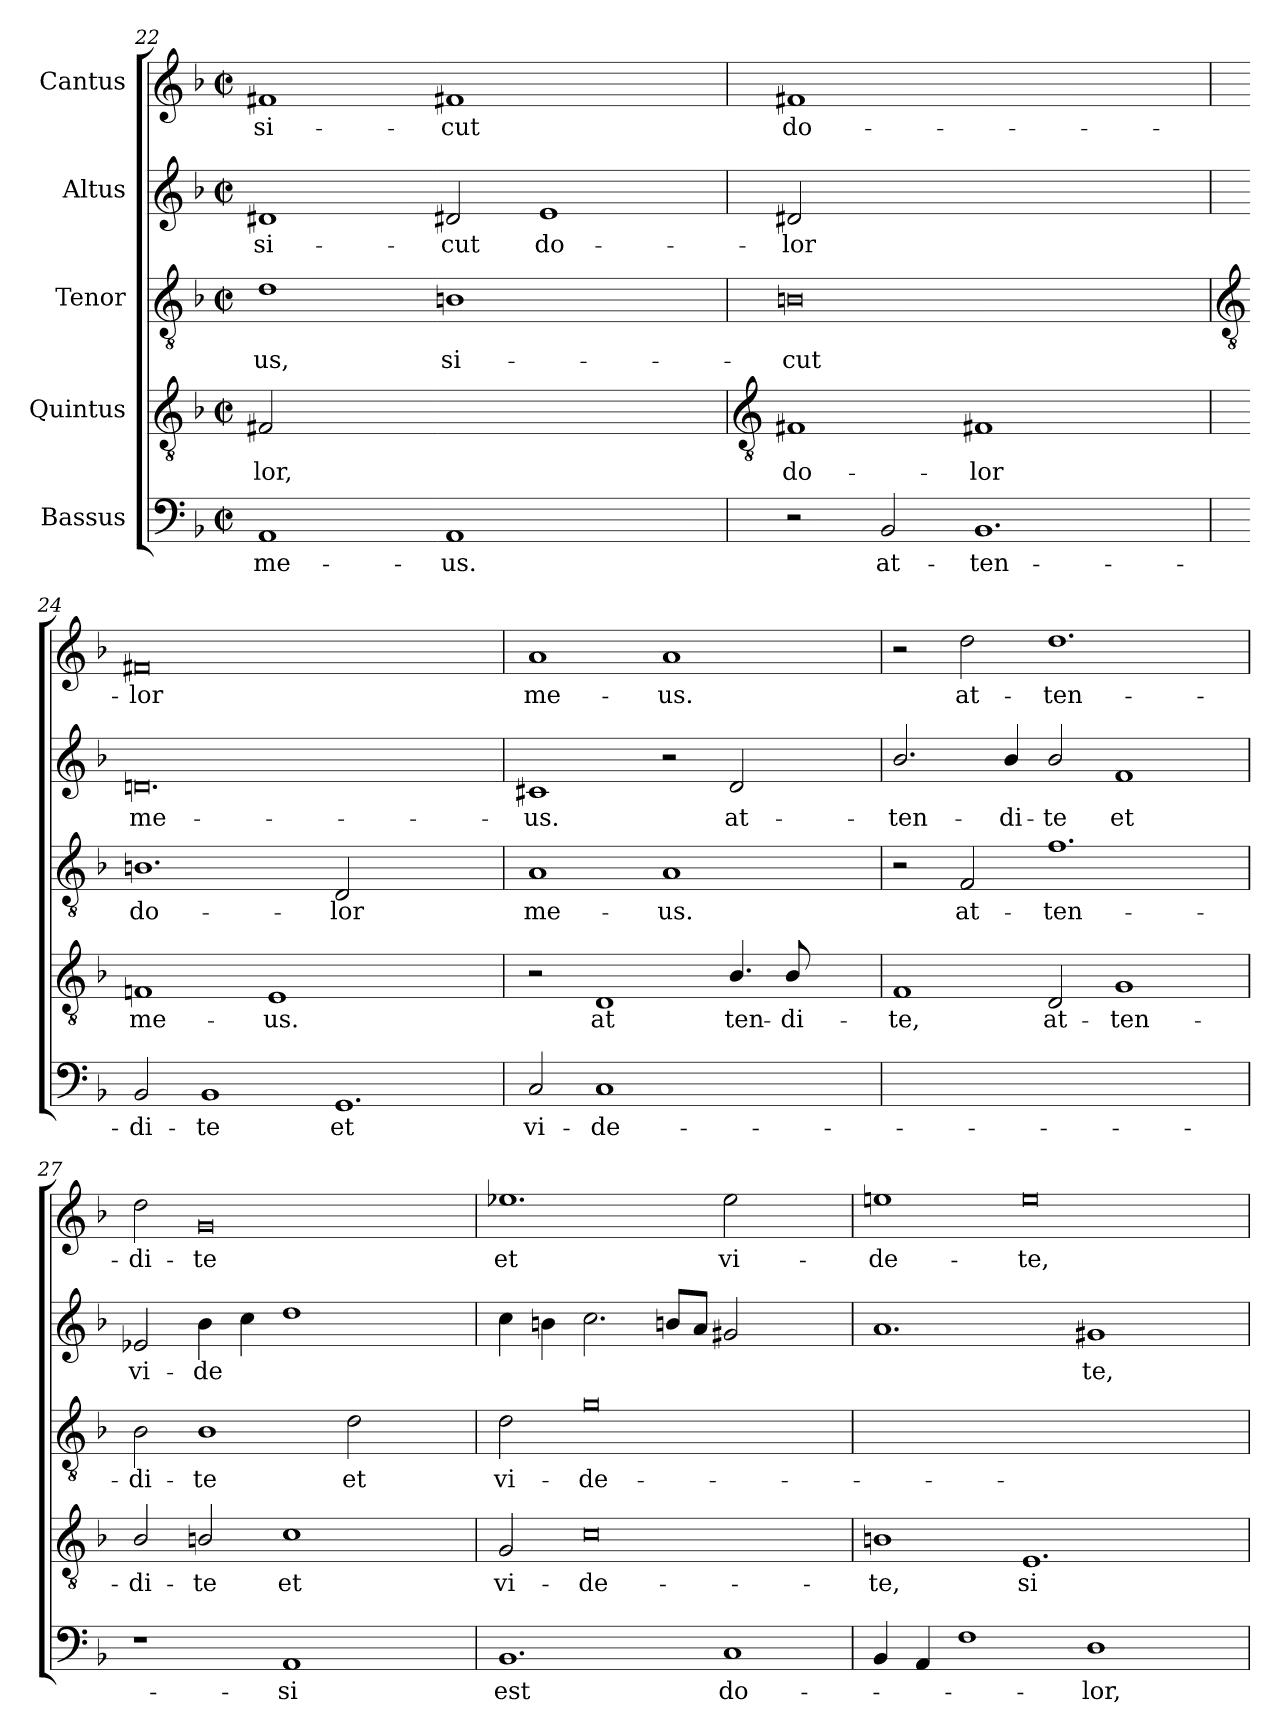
**kern	**text	**kern	**text	**kern	**text	**kern	**text	**kern	**text
*part5	*part5	*part4	*part4	*part3	*part3	*part2	*part2	*part1	*part1
*staff5	*staff5	*staff4	*staff4	*staff3	*staff3	*staff2	*staff2	*staff1	*staff1
*I"Bassus	*	*I"Quintus	*	*I"Tenor	*	*I"Altus	*	*I"Cantus	*
*clefF4	*	*clefGv2	*	*clefGv2	*	*clefG2	*	*clefG2	*
*k[b-]	*	*k[b-]	*	*k[b-]	*	*k[b-]	*	*k[b-]	*
*F:	*	*F:	*	*F:	*	*F:	*	*F:	*
*M4/2	*	*M4/2	*	*M4/2	*	*M4/2	*	*M4/2	*
*met(c|)	*	*met(c|)	*	*met(c|)	*	*met(c|)	*	*met(c|)	*
=22	=22	=22	=22	=22	=22	=22	=22	=22	=22
!	!LO:LY:b	!	!LO:LY:b	!	!LO:LY:b	!	!LO:LY:b	!	!LO:LY:b
1AA	me-	2F#X	-lor,	1d	-us,	1d#X	si-	1f#X	si-
.	.	0ryy	.	.	.	.	.	.	.
!	!LO:LY:b	!	!	!	!LO:LY:b	!	!LO:LY:b	!	!LO:LY:b
1AA	-us.	.	.	1Bn/	si-	2d#X	-cut	1f#X	-cut
!	!	!	!	!	!	!	!LO:LY:b	!	!
.	.	.	.	.	.	1e	do-	.	.
2ryy	.	.	.	2ryy	.	.	.	2ryy	.
!!LO:LB:g=z
=23	=23	=23	=23	=23	=23	=23	=23	=23	=23
*	*	*clefGv2	*	*	*	*	*	*	*
!	!	!	!LO:LY:b	!	!LO:LY:b	!	!LO:LY:b	!	!LO:LY:b
2r	.	1F#X	do-	0Bn/	-cut	2d#X	-lor	1f#X	do-
!	!LO:LY:b	!	!	!	!	!	!	!	!
2BB-	at-	.	.	.	.	0ryy	.	.	.
!	!LO:LY:b	!	!LO:LY:b	!	!	!	!	!	!
1.BB-	-ten-	1F#X	-lor	.	.	.	.	1.ryy	.
.	.	2ryy	.	2ryy	.	.	.	.	.
!!LO:LB:g=z
=24	=24	=24	=24	=24	=24	=24	=24	=24	=24
*	*	*	*	*clefGv2	*	*	*	*	*
!	!LO:LY:b	!	!LO:LY:b	!	!LO:LY:b	!	!LO:LY:b	!	!LO:LY:b
2BB-	-di-	1Fn	me-	1.Bn/	do-	0.dn	me-	0f#X	-lor
!	!LO:LY:b	!	!	!	!	!	!	!	!
1BB-	-te	.	.	.	.	.	.	.	.
!	!	!	!LO:LY:b	!	!	!	!	!	!
.	.	1E	-us.	.	.	.	.	.	.
!	!LO:LY:b	!	!	!	!LO:LY:b	!	!	!	!
1.GG	et	.	.	2D	-lor	.	.	.	.
.	.	1ryy	.	1ryy	.	.	.	1ryy	.
=25	=25	=25	=25	=25	=25	=25	=25	=25	=25
!	!LO:LY:b	!	!	!	!LO:LY:b	!	!LO:LY:b	!	!LO:LY:b
2C	vi-	2r	.	1A	me-	1c#X	-us.	1a	me-
!	!LO:LY:b	!	!LO:LY:b	!	!	!	!	!	!
1C	-de-	1D	at	.	.	.	.	.	.
!	!	!	!	!	!LO:LY:b	!	!	!	!LO:LY:b
.	.	.	.	1A	-us.	2r	.	1a	-us.
!	!LO:LY:b	!	!LO:LY:b	!	!	!	!LO:LY:b	!	!
[1Eyy	-te,	4.B-/	ten-	.	.	2d	at-	.	.
!	!	!	!LO:LY:b	!	!	!	!	!	!
.	.	8B-/	-di-	.	.	.	.	.	.
.	.	2ryy	.	2ryy	.	2ryy	.	2ryy	.
=26	=26	=26	=26	=26	=26	=26	=26	=26	=26
!	!	!	!LO:LY:b	!	!	!	!LO:LY:b	!	!
1.Eyy_	.	1F	-te,	2r	.	2.b-/	-ten-	2r	.
!	!	!	!	!	!LO:LY:b	!	!	!	!LO:LY:b
.	.	.	.	2F	at-	.	.	2dd	at-
!	!	!	!	!	!	!	!LO:LY:b	!	!
.	.	.	.	.	.	4b-/	-di-	.	.
!	!	!	!LO:LY:b	!	!LO:LY:b	!	!LO:LY:b	!	!LO:LY:b
.	.	2D	at-	1.f	-ten-	2b-/	-te	1.dd	-ten-
!	!	!	!LO:LY:b	!	!	!	!LO:LY:b	!	!
2Eyy]	.	1G	-ten-	.	.	1f	et	.	.
2ryy	.	.	.	.	.	.	.	.	.
=27	=27	=27	=27	=27	=27	=27	=27	=27	=27
!	!	!	!LO:LY:b	!	!LO:LY:b	!	!LO:LY:b	!	!LO:LY:b
1r	.	2B-/	-di-	2B-	-di-	2e-X	vi-	2dd	-di-
!	!	!	!LO:LY:b	!	!LO:LY:b	!	!LO:LY:b	!	!LO:LY:b
.	.	2Bn/	-te	1B-	-te	4b-	-de	0g	-te
.	.	.	.	.	.	4cc	.	.	.
!	!LO:LY:b	!	!LO:LY:b	!	!	!	!	!	!
1AA	si	1c	et	.	.	1dd	.	.	.
!	!	!	!	!	!LO:LY:b	!	!	!	!
.	.	.	.	2d	et	.	.	.	.
2ryy	.	2ryy	.	2ryy	.	2ryy	.	.	.
!!LO:LB:g=z
=28	=28	=28	=28	=28	=28	=28	=28	=28	=28
!	!LO:LY:b	!	!LO:LY:b	!	!LO:LY:b	!	!	!	!LO:LY:b
1.BB-	est	2G	vi-	2d	vi-	4cc	.	1.ee-X	et
.	.	.	.	.	.	4bn	.	.	.
!	!	!	!LO:LY:b	!	!LO:LY:b	!	!	!	!
.	.	0c	-de-	0g	-de-	2.cc	.	.	.
.	.	.	.	.	.	8bnL	.	.	.
.	.	.	.	.	.	8aJ	.	.	.
!	!LO:LY:b	!	!	!	!	!	!	!	!LO:LY:b
1C	do-	.	.	.	.	2g#X	.	2ee-	vi-
.	.	.	.	.	.	2ryy	.	2ryy	.
=29	=29	=29	=29	=29	=29	=29	=29	=29	=29
!	!	!	!LO:LY:b	!	!LO:LY:b	!	!	!	!LO:LY:b
4BB-	.	1Bn/	-te,	[1eyy	-te,	1.a	.	1een	-de-
4AA	.	.	.	.	.	.	.	.	.
1F	.	.	.	.	.	.	.	.	.
!	!	!	!LO:LY:b	!	!	!	!	!	!LO:LY:b
.	.	1.E	si	1.eyy_	.	.	.	0ee	-te,
!	!LO:LY:b	!	!	!	!	!	!LO:LY:b	!	!
1D	-lor,	.	.	.	.	1g#X	te,	.	.
2ryy	.	2ryy	.	2ryy	.	2ryy	.	.	.
=	=	=	=	=	=	=	=	=	=
*-	*-	*-	*-	*-	*-	*-	*-	*-	*-
